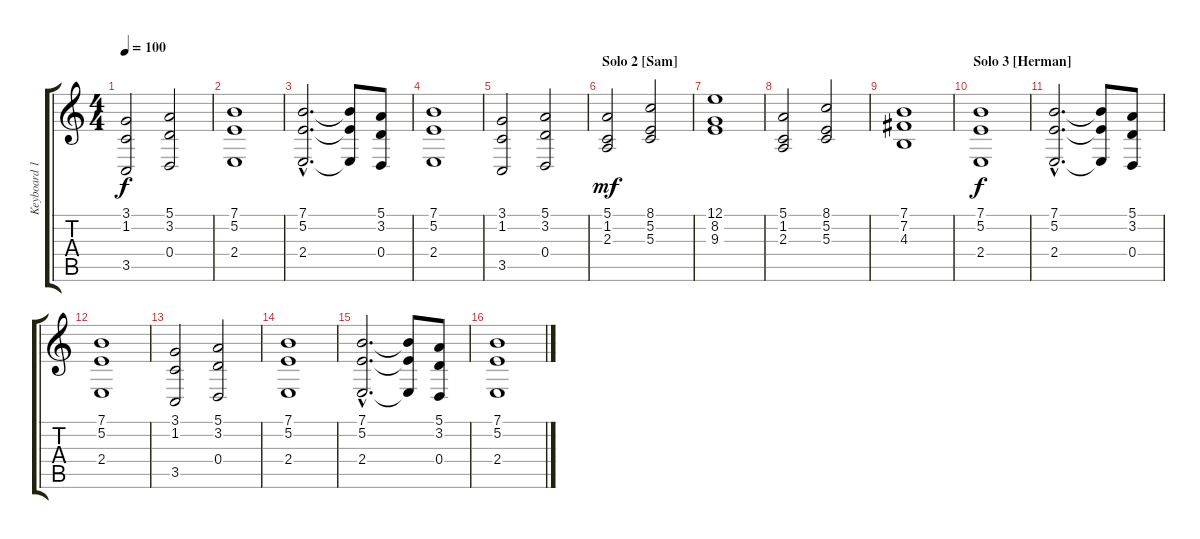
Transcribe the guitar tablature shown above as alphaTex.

\track ("Keyboard 1" "Keyboard 1") {instrument stringensemble1}
\staff {score tabs}
\tuning (E4 B3 G3 D3 A2 E2) {hide}
\ts (4 4)
\tempo 100
\clef g2
\ks c
(3.1 1.2 3.5).2{dy f} (5.1 3.2 0.4).2 |
(7.1 5.2 2.4).1 |
(7.1{hac} 5.2{hac} 2.4{hac}).2{d} (7.1{t} 5.2{t} 2.4{t}).8 (5.1 3.2 0.4).8 |
(7.1 5.2 2.4).1 |
(3.1 1.2 3.5).2 (5.1 3.2 0.4).2 |
\section ("" "Solo 2 [Sam]")
(5.1 1.2 2.3).2{dy mf} (8.1 5.2 5.3).2 |
(12.1 8.2 9.3).1 |
(5.1 1.2 2.3).2 (8.1 5.2 5.3).2 |
(7.1 7.2 4.3).1 |
\section ("" "Solo 3 [Herman]")
(7.1 5.2 2.4).1{dy f} |
(7.1{hac} 5.2{hac} 2.4{hac}).2{d} (7.1{t} 5.2{t} 2.4{t}).8 (5.1 3.2 0.4).8 |
(7.1 5.2 2.4).1 |
(3.1 1.2 3.5).2 (5.1 3.2 0.4).2 |
(7.1 5.2 2.4).1 |
(7.1{hac} 5.2{hac} 2.4{hac}).2{d} (7.1{t} 5.2{t} 2.4{t}).8 (5.1 3.2 0.4).8 |
(7.1 5.2 2.4).1
